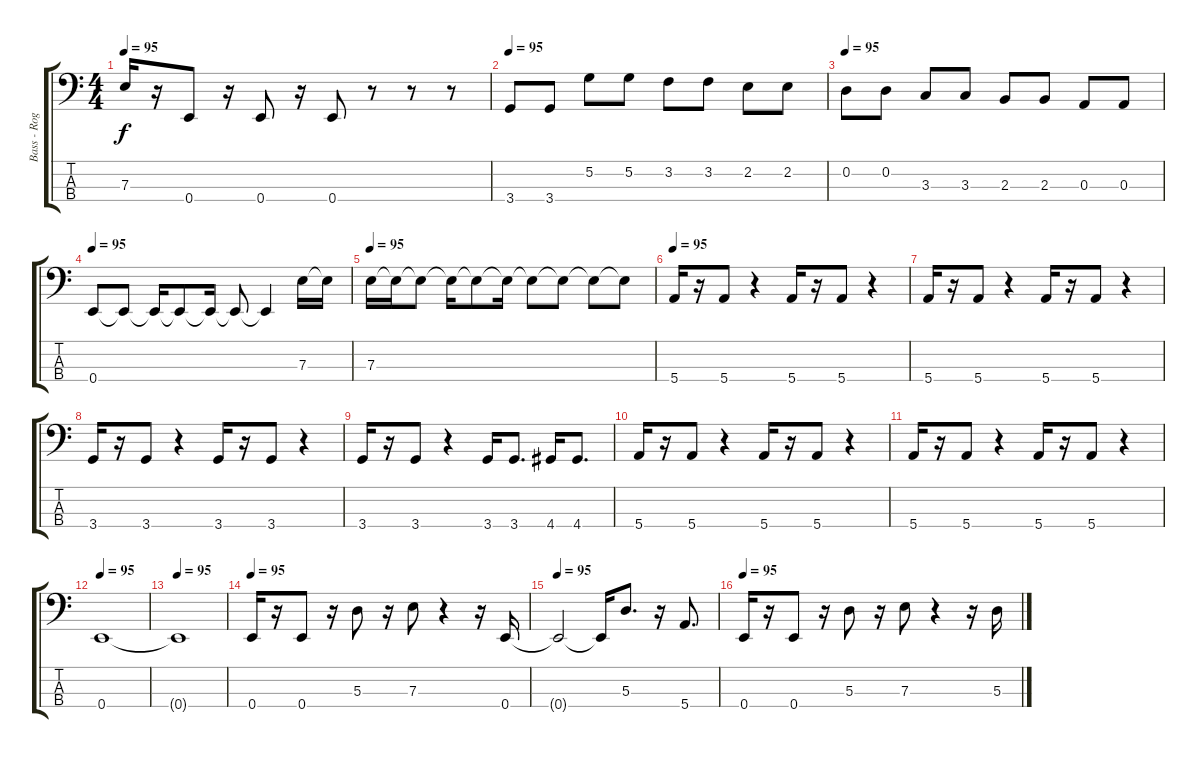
\track ("Bass - Roger Waters" "Bass - Rog") {instrument electricbasspick}
\staff {score tabs}
\tuning (G2 D2 A1 E1) {hide}
\ts (4 4)
\tempo 95
\clef f4
\ks c
7.3.16{dy f} r.16 0.4.8 r.16 0.4.8 r.16 0.4.8 r.8 r.8 r.8 |
\tempo 95
3.4.8 3.4.8 5.2.8 5.2.8 3.2.8 3.2.8 2.2.8 2.2.8 |
\tempo 95
0.2.8 0.2.8 3.3.8 3.3.8 2.3.8 2.3.8 0.3.8 0.3.8 |
\tempo 95
0.4.8 0.4{t}.8 0.4{t}.16 0.4{t}.8 0.4{t}.16 0.4{t}.8 0.4{t}.4 7.3.16 7.3{t}.16 |
\tempo 95
7.3.16 7.3{t}.16 7.3{t}.8 7.3{t}.16 7.3{t}.8 7.3{t}.16 7.3{t}.8 7.3{t}.8 7.3{t}.8 7.3{t}.8 |
\tempo 95
5.4.16 r.16 5.4.8 r.4 5.4.16 r.16 5.4.8 r.4 |
5.4.16 r.16 5.4.8 r.4 5.4.16 r.16 5.4.8 r.4 |
3.4.16 r.16 3.4.8 r.4 3.4.16 r.16 3.4.8 r.4 |
3.4.16 r.16 3.4.8 r.4 3.4.16 3.4.8{d} 4.4.16 4.4.8{d} |
5.4.16 r.16 5.4.8 r.4 5.4.16 r.16 5.4.8 r.4 |
5.4.16 r.16 5.4.8 r.4 5.4.16 r.16 5.4.8 r.4 |
\tempo 95
0.4.1 |
\tempo 95
0.4{t}.1 |
\tempo 95
0.4.16 r.16 0.4.8 r.16 5.3.8 r.16 7.3.8 r.4 r.16 0.4.16 |
\tempo 95
0.4{t}.2 0.4{t}.16 5.3.8{d} r.16 5.4.8{d} |
\tempo 95
0.4.16 r.16 0.4.8 r.16 5.3.8 r.16 7.3.8 r.4 r.16 5.3.16
